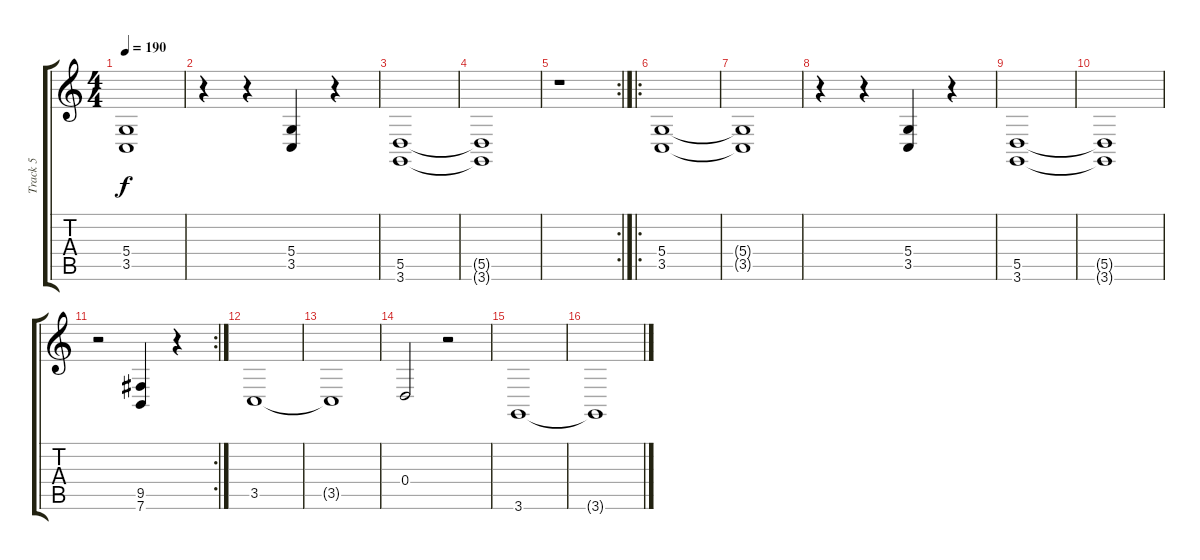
\track ("Track 5" "Track 5") {instrument synthstrings2}
\staff {score tabs}
\tuning (E4 B3 G3 D3 A2 E2) {hide}
\ts (4 4)
\tempo 190
\clef g2
\ks c
(5.4{t} 3.5{t}).1{dy f} |
r.4 r.4 (5.4 3.5).4 r.4 |
(5.5 3.6).1 |
(5.5{t} 3.6{t}).1 |
\rc 2
r.1 |
\ro
(5.4 3.5).1 |
(5.4{t} 3.5{t}).1 |
r.4 r.4 (5.4 3.5).4 r.4 |
(5.5 3.6).1 |
(5.5{t} 3.6{t}).1 |
\rc 2
r.2 (9.5 7.6).4 r.4 |
3.5.1 |
3.5{t}.1 |
0.4.2 r.2 |
3.6.1 |
3.6{t}.1
